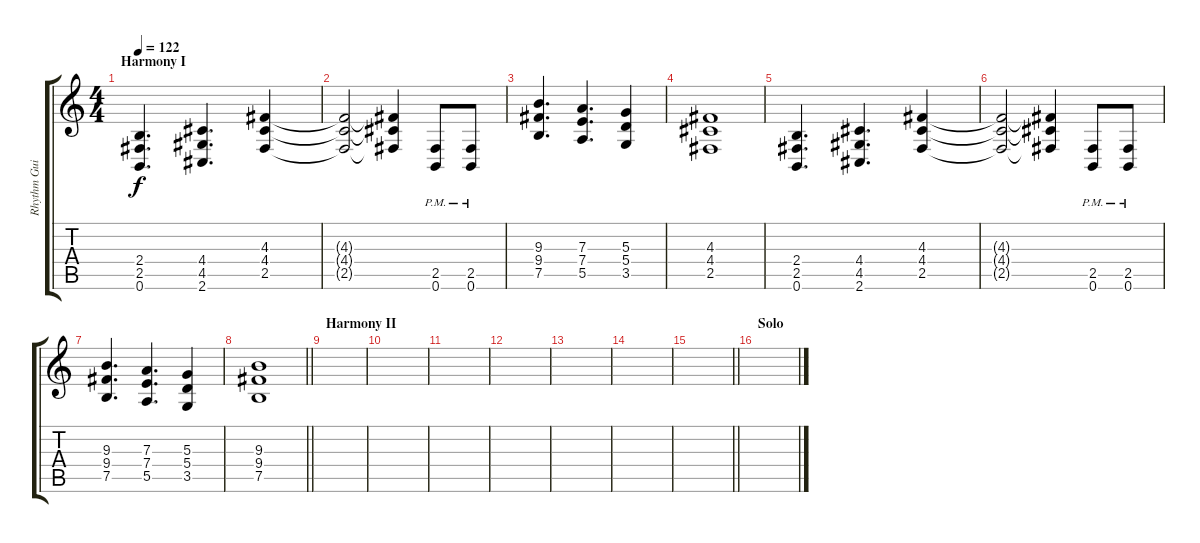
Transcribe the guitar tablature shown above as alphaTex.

\track ("Rhythm Guitar" "Rhythm Gui") {instrument distortionguitar}
\staff {score tabs}
\tuning (B3 Gb3 D3 A2 E2 B1) {hide}
\ts (4 4)
\section ("" "Harmony I")
\tempo 122
\clef g2
\ks c
(2.4 2.5 0.6).4{d dy f} (4.4 4.5 2.6).4{d} (4.3 4.4 2.5).4 |
(4.3{t} 4.4{t} 2.5{t}).2 (4.3{t} 4.4{t} 2.5{t}).4 (2.5{pm} 0.6{pm}).8 (2.5{pm} 0.6{pm}).8 |
(9.3 9.4 7.5).4{d} (7.3 7.4 5.5).4{d} (5.3 5.4 3.5).4 |
(4.3 4.4 2.5).1 |
(2.4 2.5 0.6).4{d} (4.4 4.5 2.6).4{d} (4.3 4.4 2.5).4 |
(4.3{t} 4.4{t} 2.5{t}).2 (4.3{t} 4.4{t} 2.5{t}).4 (2.5{pm} 0.6{pm}).8 (2.5{pm} 0.6{pm}).8 |
(9.3 9.4 7.5).4{d} (7.3 7.4 5.5).4{d} (5.3 5.4 3.5).4 |
\barLineRight lightlight
(9.3 9.4 7.5).1 |
\section ("" "Harmony II")
|
|
|
|
|
|
\barLineRight lightlight
|
\section ("" "Solo")
